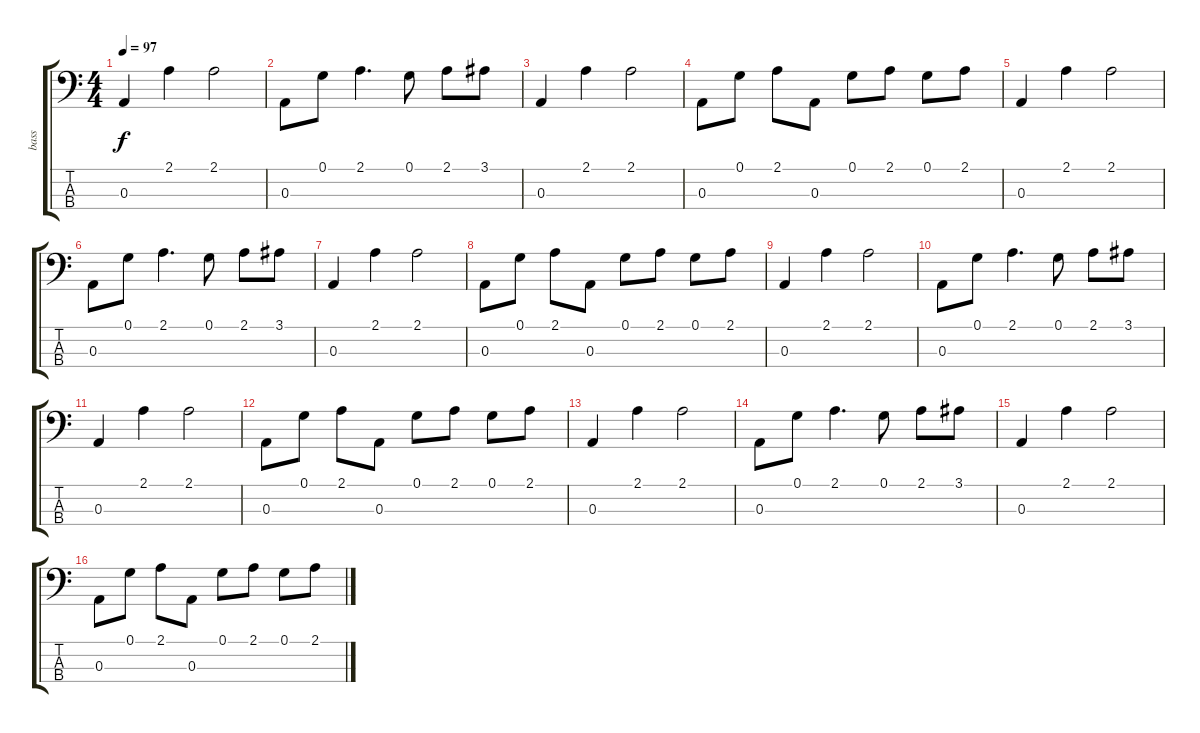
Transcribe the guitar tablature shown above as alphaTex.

\track ("bass" "bass") {instrument slapbass2}
\staff {score tabs}
\tuning (G2 D2 A1 E1) {hide}
\ts (4 4)
\tempo 97
\clef f4
\ks c
0.3.4{dy f} 2.1.4 2.1.2 |
0.3.8 0.1.8 2.1.4{d} 0.1.8 2.1.8 3.1.8 |
0.3.4 2.1.4 2.1.2 |
0.3.8 0.1.8 2.1.8 0.3.8 0.1.8 2.1.8 0.1.8 2.1.8 |
0.3.4 2.1.4 2.1.2 |
0.3.8 0.1.8 2.1.4{d} 0.1.8 2.1.8 3.1.8 |
0.3.4 2.1.4 2.1.2 |
0.3.8 0.1.8 2.1.8 0.3.8 0.1.8 2.1.8 0.1.8 2.1.8 |
0.3.4 2.1.4 2.1.2 |
0.3.8 0.1.8 2.1.4{d} 0.1.8 2.1.8 3.1.8 |
0.3.4 2.1.4 2.1.2 |
0.3.8 0.1.8 2.1.8 0.3.8 0.1.8 2.1.8 0.1.8 2.1.8 |
0.3.4 2.1.4 2.1.2 |
0.3.8 0.1.8 2.1.4{d} 0.1.8 2.1.8 3.1.8 |
0.3.4 2.1.4 2.1.2 |
0.3.8 0.1.8 2.1.8 0.3.8 0.1.8 2.1.8 0.1.8 2.1.8
